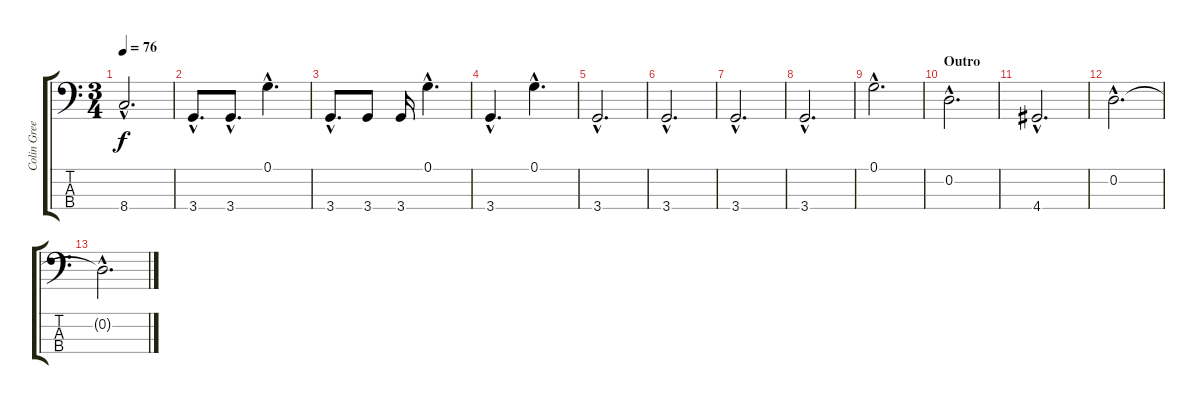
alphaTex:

\track ("Colin Greenwood" "Colin Gree") {instrument electricbassfinger}
\staff {score tabs}
\tuning (G2 D2 A1 E1) {hide}
\ts (3 4)
\tempo 76
\clef f4
\ks c
8.4{hac}.2{d dy f} |
3.4{hac}.8{d} 3.4{hac}.8{d} 0.1{hac}.4{d} |
3.4{hac}.8{d} 3.4.8 3.4.16 0.1{hac}.4{d} |
3.4{hac}.4{d} 0.1{hac}.4{d} |
3.4{hac}.2{d} |
3.4{hac}.2{d} |
3.4{hac}.2{d} |
3.4{hac}.2{d} |
0.1{hac}.2{d} |
\section ("" "Outro")
0.2{hac}.2{d} |
4.4{hac}.2{d} |
0.2{hac}.2{d} |
0.2{hac t}.2{d}
